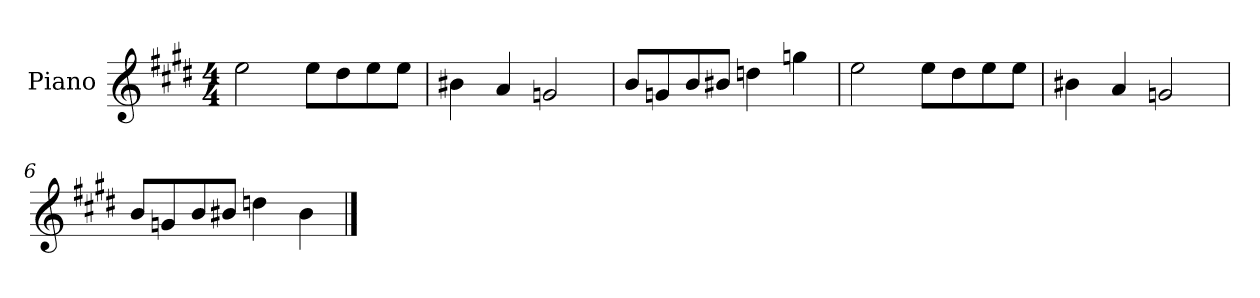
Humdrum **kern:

**kern
*part1
*staff1
*I"Piano
*I'P-no
*clefG2
*k[f#c#g#d#]
*M4/4
*MM90
=1
2ee\
8ee\L
8dd#\
8ee\
8ee\J
=2
4b#X\
4a/
2gn/
=3
8b/L
8gn/
8b/
8b#X/J
4ddn\
4ggn\
=4
2ee\
8ee\L
8dd#\
8ee\
8ee\J
=5
4b#X\
4a/
2gn/
=6
8b/L
8gn/
8b/
8b#X/J
4ddn\
4b#\
==
*-
